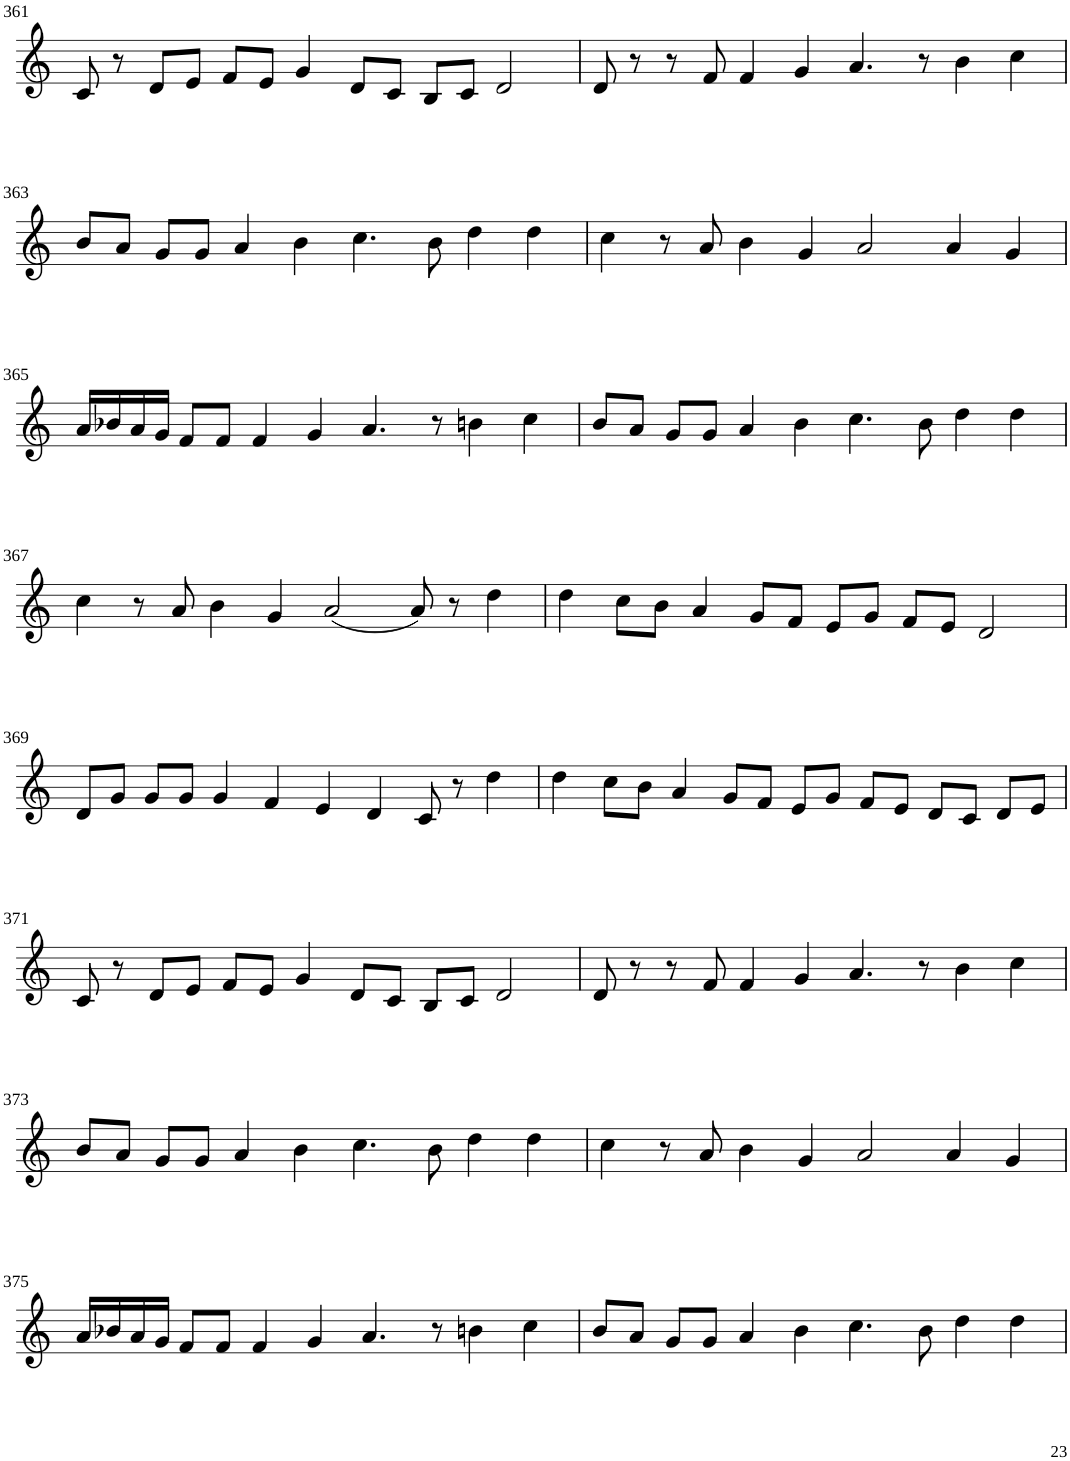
**kern
*part1
*staff1
*I"Violin
!!LO:PB:g=z
*clefG2
*k[]
*M8/4
=361
8c/
8r
8d/L
8e/J
8f/L
8e/J
4g/
8d/L
8c/J
8B/L
8c/J
2d/
=362
8d/
8r
8r
8f/
4f/
4g/
4.a/
8r
4b\
4cc\
!!LO:LB:g=z
=363
8b/L
8a/J
8g/L
8g/J
4a/
4b\
4.cc\
8b\
4dd\
4dd\
=364
4cc\
8r
8a/
4b\
4g/
2a/
4a/
4g/
!!LO:LB:g=z
=365
16a/LL
16b-X/
16a/
16g/JJ
8f/L
8f/J
4f/
4g/
4.a/
8r
4bn\
4cc\
=366
8b/L
8a/J
8g/L
8g/J
4a/
4b\
4.cc\
8b\
4dd\
4dd\
!!LO:LB:g=z
=367
4cc\
8r
8a/
4b\
4g/
(2a/
8a/)
8r
4dd\
=368
4dd\
8cc\L
8b\J
4a/
8g/L
8f/J
8e/L
8g/J
8f/L
8e/J
2d/
!!LO:LB:g=z
=369
8d/L
8g/J
8g/L
8g/J
4g/
4f/
4e/
4d/
8c/
8r
4dd\
=370
4dd\
8cc\L
8b\J
4a/
8g/L
8f/J
8e/L
8g/J
8f/L
8e/J
8d/L
8c/J
8d/L
8e/J
!!LO:LB:g=z
=371
8c/
8r
8d/L
8e/J
8f/L
8e/J
4g/
8d/L
8c/J
8B/L
8c/J
2d/
=372
8d/
8r
8r
8f/
4f/
4g/
4.a/
8r
4b\
4cc\
!!LO:LB:g=z
=373
8b/L
8a/J
8g/L
8g/J
4a/
4b\
4.cc\
8b\
4dd\
4dd\
=374
4cc\
8r
8a/
4b\
4g/
2a/
4a/
4g/
!!LO:LB:g=z
=375
16a/LL
16b-X/
16a/
16g/JJ
8f/L
8f/J
4f/
4g/
4.a/
8r
4bn\
4cc\
=376
8b/L
8a/J
8g/L
8g/J
4a/
4b\
4.cc\
8b\
4dd\
4dd\
=
*-
